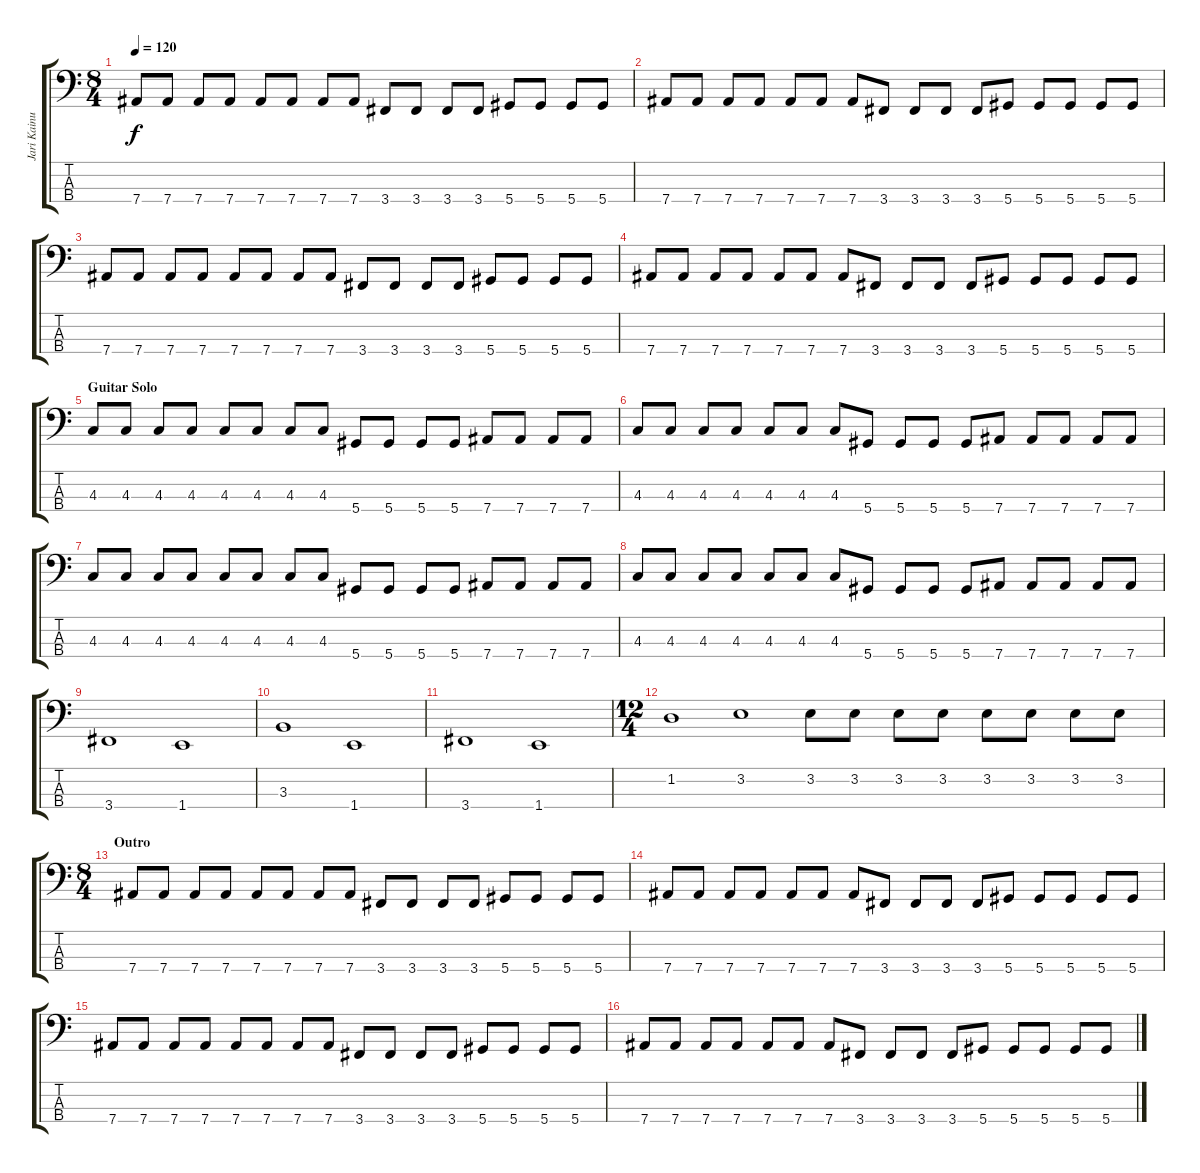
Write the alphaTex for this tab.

\track ("Jari Kainulainen" "Jari Kainu") {instrument electricbassfinger}
\staff {score tabs}
\tuning (Gb2 Db2 Ab1 Eb1) {hide}
\ts (8 4)
\tempo 120
\clef f4
\ks c
7.4.8{dy f} 7.4.8 7.4.8 7.4.8 7.4.8 7.4.8 7.4.8 7.4.8 3.4.8 3.4.8 3.4.8 3.4.8 5.4.8 5.4.8 5.4.8 5.4.8 |
7.4.8 7.4.8 7.4.8 7.4.8 7.4.8 7.4.8 7.4.8 3.4.8 3.4.8 3.4.8 3.4.8 5.4.8 5.4.8 5.4.8 5.4.8 5.4.8 |
7.4.8 7.4.8 7.4.8 7.4.8 7.4.8 7.4.8 7.4.8 7.4.8 3.4.8 3.4.8 3.4.8 3.4.8 5.4.8 5.4.8 5.4.8 5.4.8 |
7.4.8 7.4.8 7.4.8 7.4.8 7.4.8 7.4.8 7.4.8 3.4.8 3.4.8 3.4.8 3.4.8 5.4.8 5.4.8 5.4.8 5.4.8 5.4.8 |
\section ("" "Guitar Solo")
4.3.8 4.3.8 4.3.8 4.3.8 4.3.8 4.3.8 4.3.8 4.3.8 5.4.8 5.4.8 5.4.8 5.4.8 7.4.8 7.4.8 7.4.8 7.4.8 |
4.3.8 4.3.8 4.3.8 4.3.8 4.3.8 4.3.8 4.3.8 5.4.8 5.4.8 5.4.8 5.4.8 7.4.8 7.4.8 7.4.8 7.4.8 7.4.8 |
4.3.8 4.3.8 4.3.8 4.3.8 4.3.8 4.3.8 4.3.8 4.3.8 5.4.8 5.4.8 5.4.8 5.4.8 7.4.8 7.4.8 7.4.8 7.4.8 |
4.3.8 4.3.8 4.3.8 4.3.8 4.3.8 4.3.8 4.3.8 5.4.8 5.4.8 5.4.8 5.4.8 7.4.8 7.4.8 7.4.8 7.4.8 7.4.8 |
3.4.1 1.4.1 |
3.3.1 1.4.1 |
3.4.1 1.4.1 |
\ts (12 4)
1.2.1 3.2.1 3.2.8 3.2.8 3.2.8 3.2.8 3.2.8 3.2.8 3.2.8 3.2.8 |
\ts (8 4)
\section ("" "Outro")
7.4.8 7.4.8 7.4.8 7.4.8 7.4.8 7.4.8 7.4.8 7.4.8 3.4.8 3.4.8 3.4.8 3.4.8 5.4.8 5.4.8 5.4.8 5.4.8 |
7.4.8 7.4.8 7.4.8 7.4.8 7.4.8 7.4.8 7.4.8 3.4.8 3.4.8 3.4.8 3.4.8 5.4.8 5.4.8 5.4.8 5.4.8 5.4.8 |
7.4.8 7.4.8 7.4.8 7.4.8 7.4.8 7.4.8 7.4.8 7.4.8 3.4.8 3.4.8 3.4.8 3.4.8 5.4.8 5.4.8 5.4.8 5.4.8 |
7.4.8 7.4.8 7.4.8 7.4.8 7.4.8 7.4.8 7.4.8 3.4.8 3.4.8 3.4.8 3.4.8 5.4.8 5.4.8 5.4.8 5.4.8 5.4.8
